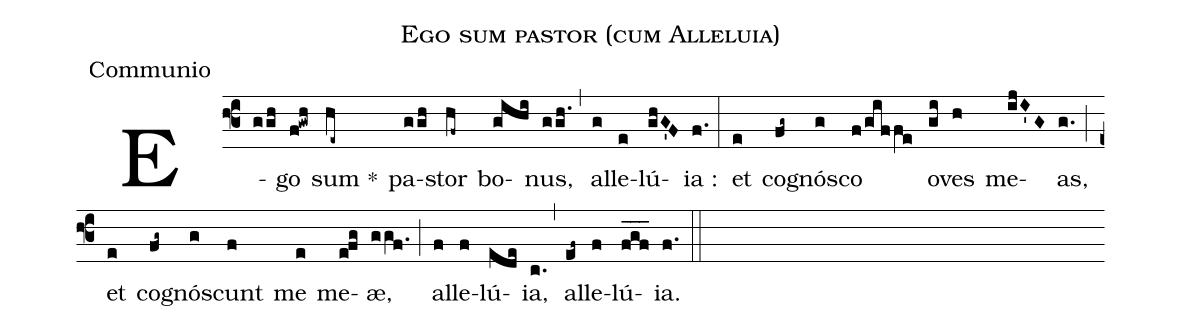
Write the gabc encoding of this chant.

name:Ego sum pastor (cum Alleluia);
office-part:Communio;
%%
(f3) E(ggh)go(f!gwh) sum *(he~) pa-(ggh)stor(hf~) bo(gihi)nus,(ggh.) (,)
al(g)le(e)lú(ghG'F)ia :(f.) (:)
et(e) co(fg~)gnó(g)sco(f/giffe) o(gi)ves(h) me(ijI'G)as,(g.) (;)
et(e) co(fg~)gnó(g)scunt(f) me(e) me(e!fg)æ,(ggf.) (;)
al(f)le(f)lú(ede)ia,(c.) (,)
al(ef~)le(f)lú(fgf___)ia.(f.) (::)
